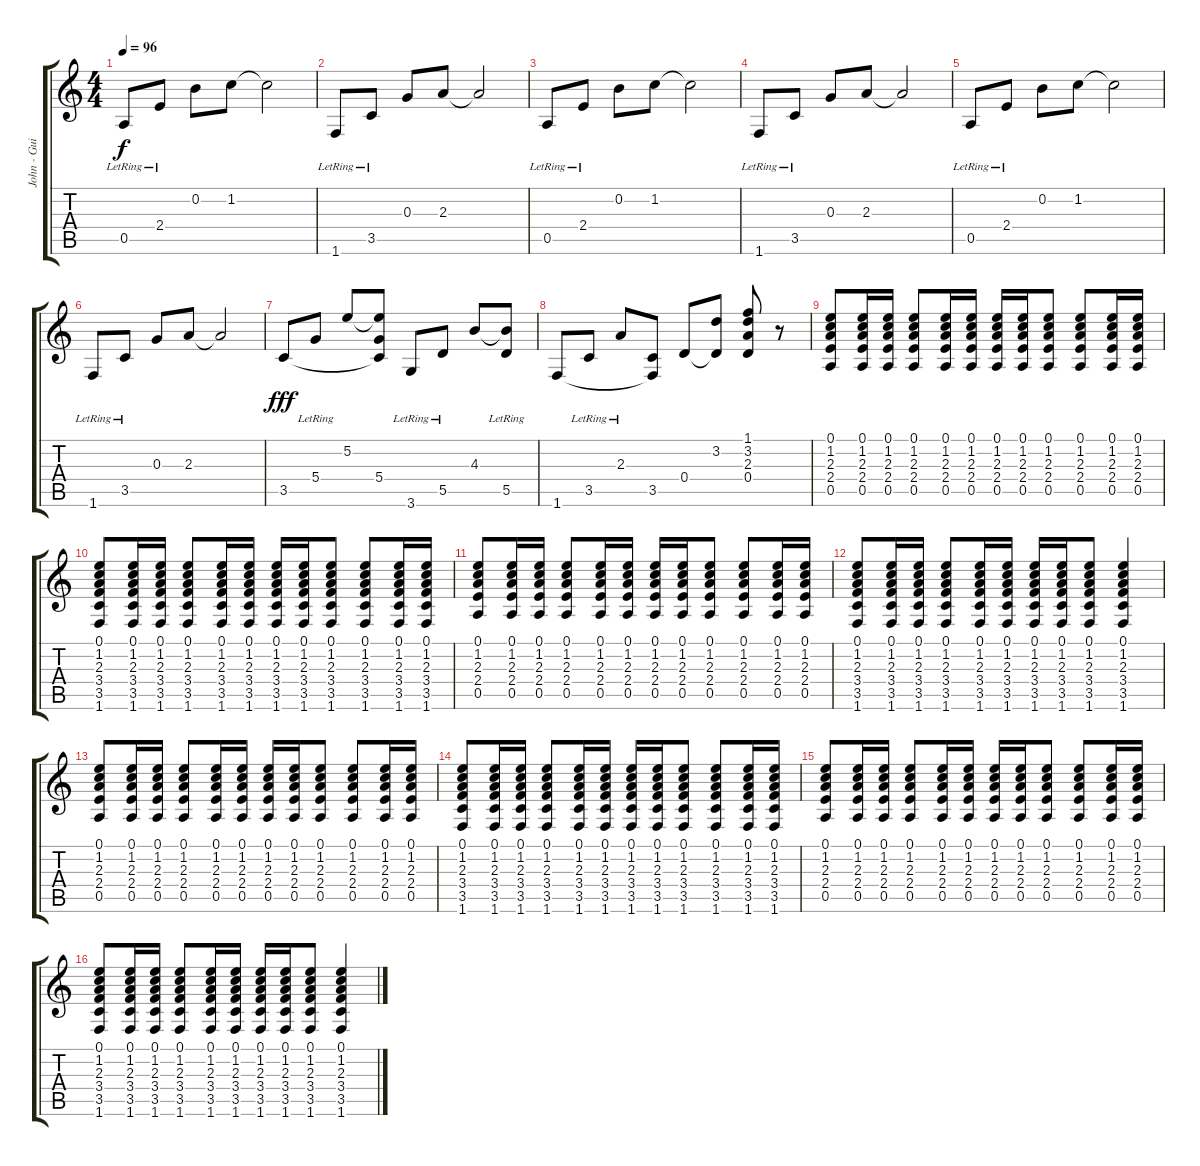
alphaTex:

\track ("John - Guitar" "John - Gui") {instrument electricguitarclean}
\staff {score tabs}
\tuning (E4 B3 G3 D3 A2 E2) {hide}
\ts (4 4)
\tempo 96
\clef g2
\ks c
0.5{lr}.8{dy f} 2.4{lr}.8 0.2.8 1.2.8 1.2{t}.2 |
1.6{lr}.8 3.5{lr}.8 0.3.8 2.3.8 2.3{t}.2 |
0.5{lr}.8 2.4{lr}.8 0.2.8 1.2.8 1.2{t}.2 |
1.6{lr}.8 3.5{lr}.8 0.3.8 2.3.8 2.3{t}.2 |
0.5{lr}.8 2.4{lr}.8 0.2.8 1.2.8 1.2{t}.2 |
1.6{lr}.8 3.5{lr}.8 0.3.8 2.3.8 2.3{t}.2 |
3.5.8{dy fff} 5.4{lr}.8 5.2.8 (5.2{t} 5.4 3.5{t}).8 3.6{lr}.8 5.5{lr}.8 4.3.8 (4.3{t} 5.5{lr}).8 |
1.6.8 3.5{lr}.8 2.3{lr}.8 (3.5 1.6{t}).8 0.4.8 (3.2 0.4{t}).8 (1.1 3.2 2.3 0.4).8 r.8 |
(0.1 1.2 2.3 2.4 0.5).8 (0.1 1.2 2.3 2.4 0.5).16 (0.1 1.2 2.3 2.4 0.5).16 (0.1 1.2 2.3 2.4 0.5).8 (0.1 1.2 2.3 2.4 0.5).16 (0.1 1.2 2.3 2.4 0.5).16 (0.1 1.2 2.3 2.4 0.5).16 (0.1 1.2 2.3 2.4 0.5).16 (0.1 1.2 2.3 2.4 0.5).8 (0.1 1.2 2.3 2.4 0.5).8 (0.1 1.2 2.3 2.4 0.5).16 (0.1 1.2 2.3 2.4 0.5).16 |
(0.1 1.2 2.3 3.4 3.5 1.6).8 (0.1 1.2 2.3 3.4 3.5 1.6).16 (0.1 1.2 2.3 3.4 3.5 1.6).16 (0.1 1.2 2.3 3.4 3.5 1.6).8 (0.1 1.2 2.3 3.4 3.5 1.6).16 (0.1 1.2 2.3 3.4 3.5 1.6).16 (0.1 1.2 2.3 3.4 3.5 1.6).16 (0.1 1.2 2.3 3.4 3.5 1.6).16 (0.1 1.2 2.3 3.4 3.5 1.6).8 (0.1 1.2 2.3 3.4 3.5 1.6).8 (0.1 1.2 2.3 3.4 3.5 1.6).16 (0.1 1.2 2.3 3.4 3.5 1.6).16 |
(0.1 1.2 2.3 2.4 0.5).8 (0.1 1.2 2.3 2.4 0.5).16 (0.1 1.2 2.3 2.4 0.5).16 (0.1 1.2 2.3 2.4 0.5).8 (0.1 1.2 2.3 2.4 0.5).16 (0.1 1.2 2.3 2.4 0.5).16 (0.1 1.2 2.3 2.4 0.5).16 (0.1 1.2 2.3 2.4 0.5).16 (0.1 1.2 2.3 2.4 0.5).8 (0.1 1.2 2.3 2.4 0.5).8 (0.1 1.2 2.3 2.4 0.5).16 (0.1 1.2 2.3 2.4 0.5).16 |
(0.1 1.2 2.3 3.4 3.5 1.6).8 (0.1 1.2 2.3 3.4 3.5 1.6).16 (0.1 1.2 2.3 3.4 3.5 1.6).16 (0.1 1.2 2.3 3.4 3.5 1.6).8 (0.1 1.2 2.3 3.4 3.5 1.6).16 (0.1 1.2 2.3 3.4 3.5 1.6).16 (0.1 1.2 2.3 3.4 3.5 1.6).16 (0.1 1.2 2.3 3.4 3.5 1.6).16 (0.1 1.2 2.3 3.4 3.5 1.6).8 (0.1 1.2 2.3 3.4 3.5 1.6).4 |
(0.1 1.2 2.3 2.4 0.5).8 (0.1 1.2 2.3 2.4 0.5).16 (0.1 1.2 2.3 2.4 0.5).16 (0.1 1.2 2.3 2.4 0.5).8 (0.1 1.2 2.3 2.4 0.5).16 (0.1 1.2 2.3 2.4 0.5).16 (0.1 1.2 2.3 2.4 0.5).16 (0.1 1.2 2.3 2.4 0.5).16 (0.1 1.2 2.3 2.4 0.5).8 (0.1 1.2 2.3 2.4 0.5).8 (0.1 1.2 2.3 2.4 0.5).16 (0.1 1.2 2.3 2.4 0.5).16 |
(0.1 1.2 2.3 3.4 3.5 1.6).8 (0.1 1.2 2.3 3.4 3.5 1.6).16 (0.1 1.2 2.3 3.4 3.5 1.6).16 (0.1 1.2 2.3 3.4 3.5 1.6).8 (0.1 1.2 2.3 3.4 3.5 1.6).16 (0.1 1.2 2.3 3.4 3.5 1.6).16 (0.1 1.2 2.3 3.4 3.5 1.6).16 (0.1 1.2 2.3 3.4 3.5 1.6).16 (0.1 1.2 2.3 3.4 3.5 1.6).8 (0.1 1.2 2.3 3.4 3.5 1.6).8 (0.1 1.2 2.3 3.4 3.5 1.6).16 (0.1 1.2 2.3 3.4 3.5 1.6).16 |
(0.1 1.2 2.3 2.4 0.5).8 (0.1 1.2 2.3 2.4 0.5).16 (0.1 1.2 2.3 2.4 0.5).16 (0.1 1.2 2.3 2.4 0.5).8 (0.1 1.2 2.3 2.4 0.5).16 (0.1 1.2 2.3 2.4 0.5).16 (0.1 1.2 2.3 2.4 0.5).16 (0.1 1.2 2.3 2.4 0.5).16 (0.1 1.2 2.3 2.4 0.5).8 (0.1 1.2 2.3 2.4 0.5).8 (0.1 1.2 2.3 2.4 0.5).16 (0.1 1.2 2.3 2.4 0.5).16 |
(0.1 1.2 2.3 3.4 3.5 1.6).8 (0.1 1.2 2.3 3.4 3.5 1.6).16 (0.1 1.2 2.3 3.4 3.5 1.6).16 (0.1 1.2 2.3 3.4 3.5 1.6).8 (0.1 1.2 2.3 3.4 3.5 1.6).16 (0.1 1.2 2.3 3.4 3.5 1.6).16 (0.1 1.2 2.3 3.4 3.5 1.6).16 (0.1 1.2 2.3 3.4 3.5 1.6).16 (0.1 1.2 2.3 3.4 3.5 1.6).8 (0.1 1.2 2.3 3.4 3.5 1.6).4
